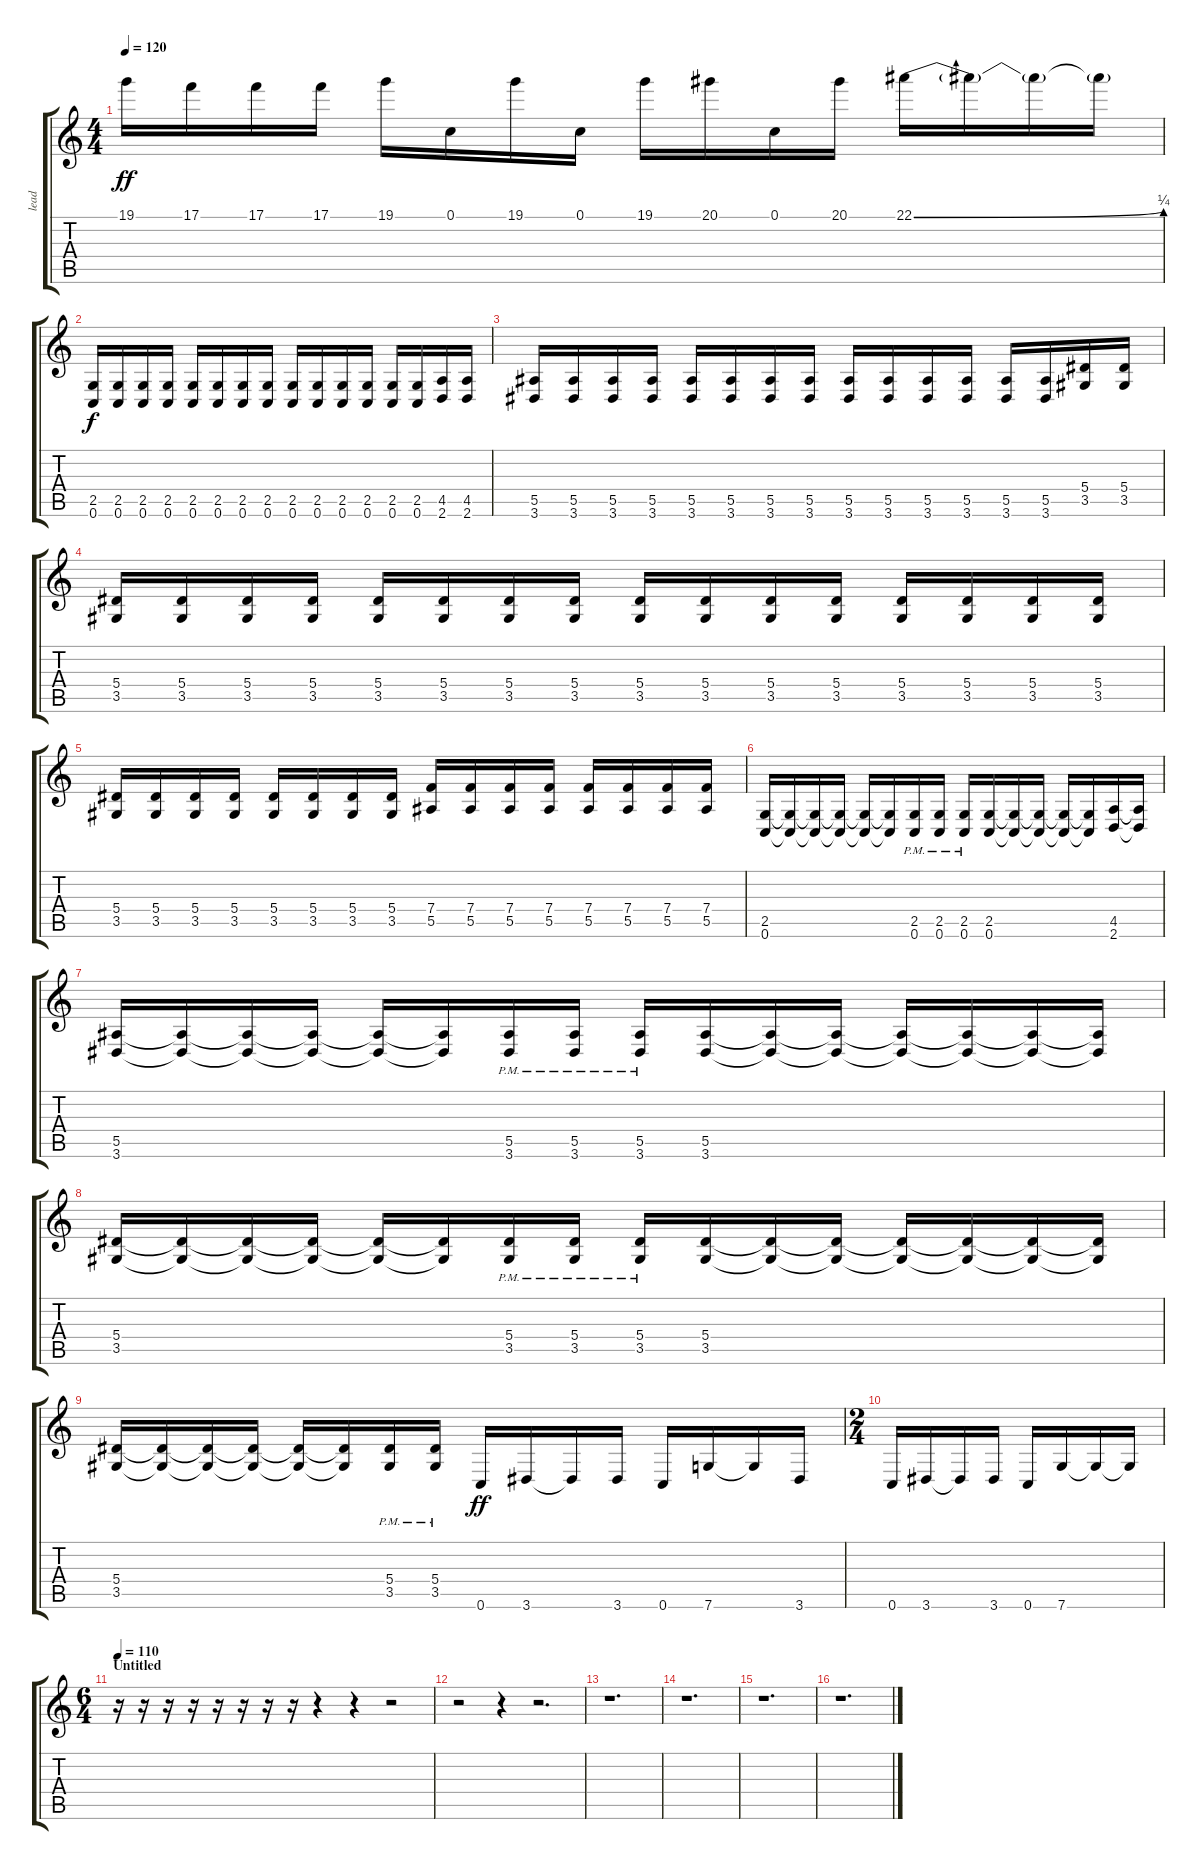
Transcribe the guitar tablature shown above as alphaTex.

\track ("lead" "lead") {instrument distortionguitar}
\staff {score tabs}
\tuning (C4 G3 Eb3 Bb2 F2 C2) {hide}
\ts (4 4)
\tempo 120
\clef g2
\ks c
19.1.16{dy ff} 17.1.16 17.1.16 17.1.16 19.1.16 0.1.16 19.1.16 0.1.16 19.1.16 20.1.16 0.1.16 20.1.16 22.1{be (bend 0 0 30 1)}.16 22.1{t}.16 22.1{t}.16 22.1{t}.16 |
(2.5 0.6).16{dy f} (2.5 0.6).16 (2.5 0.6).16 (2.5 0.6).16 (2.5 0.6).16 (2.5 0.6).16 (2.5 0.6).16 (2.5 0.6).16 (2.5 0.6).16 (2.5 0.6).16 (2.5 0.6).16 (2.5 0.6).16 (2.5 0.6).16 (2.5 0.6).16 (4.5 2.6).16 (4.5 2.6).16 |
(5.5 3.6).16 (5.5 3.6).16 (5.5 3.6).16 (5.5 3.6).16 (5.5 3.6).16 (5.5 3.6).16 (5.5 3.6).16 (5.5 3.6).16 (5.5 3.6).16 (5.5 3.6).16 (5.5 3.6).16 (5.5 3.6).16 (5.5 3.6).16 (5.5 3.6).16 (5.4 3.5).16 (5.4 3.5).16 |
(5.4 3.5).16 (5.4 3.5).16 (5.4 3.5).16 (5.4 3.5).16 (5.4 3.5).16 (5.4 3.5).16 (5.4 3.5).16 (5.4 3.5).16 (5.4 3.5).16 (5.4 3.5).16 (5.4 3.5).16 (5.4 3.5).16 (5.4 3.5).16 (5.4 3.5).16 (5.4 3.5).16 (5.4 3.5).16 |
(5.4 3.5).16 (5.4 3.5).16 (5.4 3.5).16 (5.4 3.5).16 (5.4 3.5).16 (5.4 3.5).16 (5.4 3.5).16 (5.4 3.5).16 (7.4 5.5).16 (7.4 5.5).16 (7.4 5.5).16 (7.4 5.5).16 (7.4 5.5).16 (7.4 5.5).16 (7.4 5.5).16 (7.4 5.5).16 |
(2.5 0.6).16 (2.5{t} 0.6{t}).16 (2.5{t} 0.6{t}).16 (2.5{t} 0.6{t}).16 (2.5{t} 0.6{t}).16 (2.5{t} 0.6{t}).16 (2.5{pm} 0.6{pm}).16 (2.5{pm} 0.6{pm}).16 (2.5{pm} 0.6{pm}).16 (2.5 0.6).16 (2.5{t} 0.6{t}).16 (2.5{t} 0.6{t}).16 (2.5{t} 0.6{t}).16 (2.5{t} 0.6{t}).16 (4.5 2.6).16 (4.5{t} 2.6{t}).16 |
(5.5 3.6).16 (5.5{t} 3.6{t}).16 (5.5{t} 3.6{t}).16 (5.5{t} 3.6{t}).16 (5.5{t} 3.6{t}).16 (5.5{t} 3.6{t}).16 (5.5{pm} 3.6{pm}).16 (5.5{pm} 3.6{pm}).16 (5.5{pm} 3.6{pm}).16 (5.5 3.6).16 (5.5{t} 3.6{t}).16 (5.5{t} 3.6{t}).16 (5.5{t} 3.6{t}).16 (5.5{t} 3.6{t}).16 (5.5{t} 3.6{t}).16 (5.5{t} 3.6{t}).16 |
(5.4 3.5).16 (5.4{t} 3.5{t}).16 (5.4{t} 3.5{t}).16 (5.4{t} 3.5{t}).16 (5.4{t} 3.5{t}).16 (5.4{t} 3.5{t}).16 (5.4{pm} 3.5{pm}).16 (5.4{pm} 3.5{pm}).16 (5.4{pm} 3.5{pm}).16 (5.4 3.5).16 (5.4{t} 3.5{t}).16 (5.4{t} 3.5{t}).16 (5.4{t} 3.5{t}).16 (5.4{t} 3.5{t}).16 (5.4{t} 3.5{t}).16 (5.4{t} 3.5{t}).16 |
(5.4 3.5).16 (5.4{t} 3.5{t}).16 (5.4{t} 3.5{t}).16 (5.4{t} 3.5{t}).16 (5.4{t} 3.5{t}).16 (5.4{t} 3.5{t}).16 (5.4{pm} 3.5{pm}).16 (5.4{pm} 3.5{pm}).16 0.6.16{dy ff} 3.6.16 3.6{t}.16 3.6.16 0.6.16 7.6.16 7.6{t}.16 3.6.16 |
\ts (2 4)
0.6.16 3.6.16 3.6{t}.16 3.6.16 0.6.16 7.6.16 7.6{t}.16 7.6{t}.16 |
\ts (6 4)
\section ("" "Untitled")
\tempo 110
r.16 r.16 r.16 r.16 r.16 r.16 r.16 r.16 r.4 r.4 r.2 |
r.2 r.4 r.2{d} |
r.1{d} |
r.1{d} |
r.1{d} |
r.1{d}
